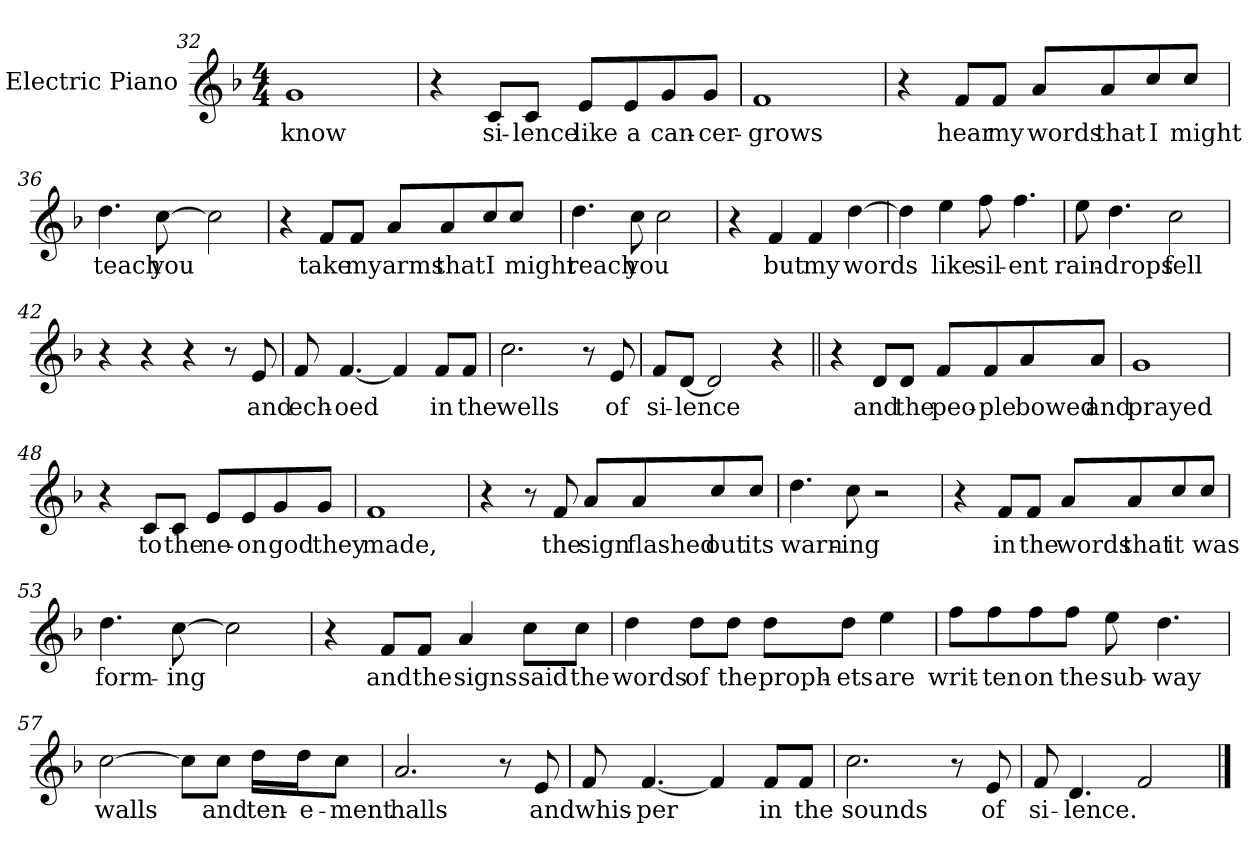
**kern	**text
*part1	*part1
*staff1	*staff1
*I"Electric Piano	*
*I'E.Pno	*
*clefG2	*
*k[b-]	*
*F:	*
*M4/4	*
=32	=32
!	!LO:LY:b
1g	know
=33	=33
4r	.
!	!LO:LY:b
8c/L	si-
!	!LO:LY:b
8c/J	-lence
!	!LO:LY:b
8e/L	like
!	!LO:LY:b
8e/	a
!	!LO:LY:b
8g/	can-
!	!LO:LY:b
8g/J	-cer-
=34	=34
!	!LO:LY:b
1f	-grows
!!LO:LB:g=z
=35	=35
4r	.
!	!LO:LY:b
8f/L	hear
!	!LO:LY:b
8f/J	my
!	!LO:LY:b
8a/L	words
!	!LO:LY:b
8a/	that
!	!LO:LY:b
8cc/	I
!	!LO:LY:b
8cc/J	might
=36	=36
!	!LO:LY:b
4.dd\	teach
!	!LO:LY:b
[8cc\	you
2cc\]	.
=37	=37
4r	.
!	!LO:LY:b
8f/L	take
!	!LO:LY:b
8f/J	my
!	!LO:LY:b
8a/L	arms
!	!LO:LY:b
8a/	that
!	!LO:LY:b
8cc/	I
!	!LO:LY:b
8cc/J	might
=38	=38
!	!LO:LY:b
4.dd\	reach
!	!LO:LY:b
8cc\	you
2cc\	.
!!LO:LB:g=z
=39	=39
4r	.
!	!LO:LY:b
4f/	but
!	!LO:LY:b
4f/	my
!	!LO:LY:b
[4dd\	words
=40	=40
4dd\]	.
!	!LO:LY:b
4ee\	like
!	!LO:LY:b
8ff\	sil-
!	!LO:LY:b
4.ff\	-ent
=41	=41
!	!LO:LY:b
8ee\	rain-
!	!LO:LY:b
4.dd\	-drops
!	!LO:LY:b
2cc\	fell
=42	=42
4r	.
4r	.
4r	.
8r	.
!	!LO:LY:b
8e/	and
!!LO:LB:g=z
=43	=43
!	!LO:LY:b
8f/	ech-
!	!LO:LY:b
[4.f/	-oed
4f/]	.
!	!LO:LY:b
8f/L	in
!	!LO:LY:b
8f/J	the
=44	=44
!	!LO:LY:b
2.cc\	wells
8r	.
!	!LO:LY:b
8e/	of
=45	=45
!	!LO:LY:b
8f/L	si-
!	!LO:LY:b
[8d/J	-lence
2d/]	.
4r	.
!!LO:LB:g=z
=46||	=46||
4r	.
!	!LO:LY:b
8d/L	and
!	!LO:LY:b
8d/J	the
!	!LO:LY:b
8f/L	peo-
!	!LO:LY:b
8f/	-ple
!	!LO:LY:b
8a/	bowed
!	!LO:LY:b
8a/J	and
=47	=47
!	!LO:LY:b
1g	prayed
=48	=48
4r	.
!	!LO:LY:b
8c/L	to
!	!LO:LY:b
8c/J	the
!	!LO:LY:b
8e/L	ne-
!	!LO:LY:b
8e/	-on
!	!LO:LY:b
8g/	god
!	!LO:LY:b
8g/J	they
=49	=49
!	!LO:LY:b
1f	made,
!!LO:LB:g=z
=50	=50
4r	.
8r	.
!	!LO:LY:b
8f/	the
!	!LO:LY:b
8a/L	sign
!	!LO:LY:b
8a/	flashed
!	!LO:LY:b
8cc/	out
!	!LO:LY:b
8cc/J	its
=51	=51
!	!LO:LY:b
4.dd\	warn-
!	!LO:LY:b
8cc\	-ing
2r	.
=52	=52
4r	.
!	!LO:LY:b
8f/L	in
!	!LO:LY:b
8f/J	the
!	!LO:LY:b
8a/L	words
!	!LO:LY:b
8a/	that
!	!LO:LY:b
8cc/	it
!	!LO:LY:b
8cc/J	was
=53	=53
!	!LO:LY:b
4.dd\	form-
!	!LO:LY:b
[8cc\	-ing
2cc\]	.
!!LO:LB:g=z
=54	=54
4r	.
!	!LO:LY:b
8f/L	and
!	!LO:LY:b
8f/J	the
!	!LO:LY:b
4a/	signs
!	!LO:LY:b
8cc\L	said
!	!LO:LY:b
8cc\J	the
=55	=55
!	!LO:LY:b
4dd\	words
!	!LO:LY:b
8dd\L	of
!	!LO:LY:b
8dd\J	the
!	!LO:LY:b
8dd\L	proph-
!	!LO:LY:b
8dd\J	-ets
!	!LO:LY:b
4ee\	are
=56	=56
!	!LO:LY:b
8ff\L	writ-
!	!LO:LY:b
8ff\	-ten
!	!LO:LY:b
8ff\	on
!	!LO:LY:b
8ff\J	the
!	!LO:LY:b
8ee\	sub-
!	!LO:LY:b
4.dd\	-way
=57	=57
!	!LO:LY:b
[2cc\	walls
8cc\L]	.
!	!LO:LY:b
8cc\J	and
!	!LO:LY:b
16dd\LL	ten-
!	!LO:LY:b
16dd\J	-e-
!	!LO:LY:b
8cc\J	-ment
!!LO:LB:g=z
=58	=58
!	!LO:LY:b
2.a/	halls
8r	.
!	!LO:LY:b
8e/	and
=59	=59
!	!LO:LY:b
8f/	whis-
!	!LO:LY:b
[4.f/	-per
4f/]	.
!	!LO:LY:b
8f/L	in
!	!LO:LY:b
8f/J	the
=60	=60
!	!LO:LY:b
2.cc\	sounds
8r	.
!	!LO:LY:b
8e/	of
=61	=61
!	!LO:LY:b
8f/	si-
!	!LO:LY:b
4.d/	-lence.
2f/	.
==	==
*-	*-
